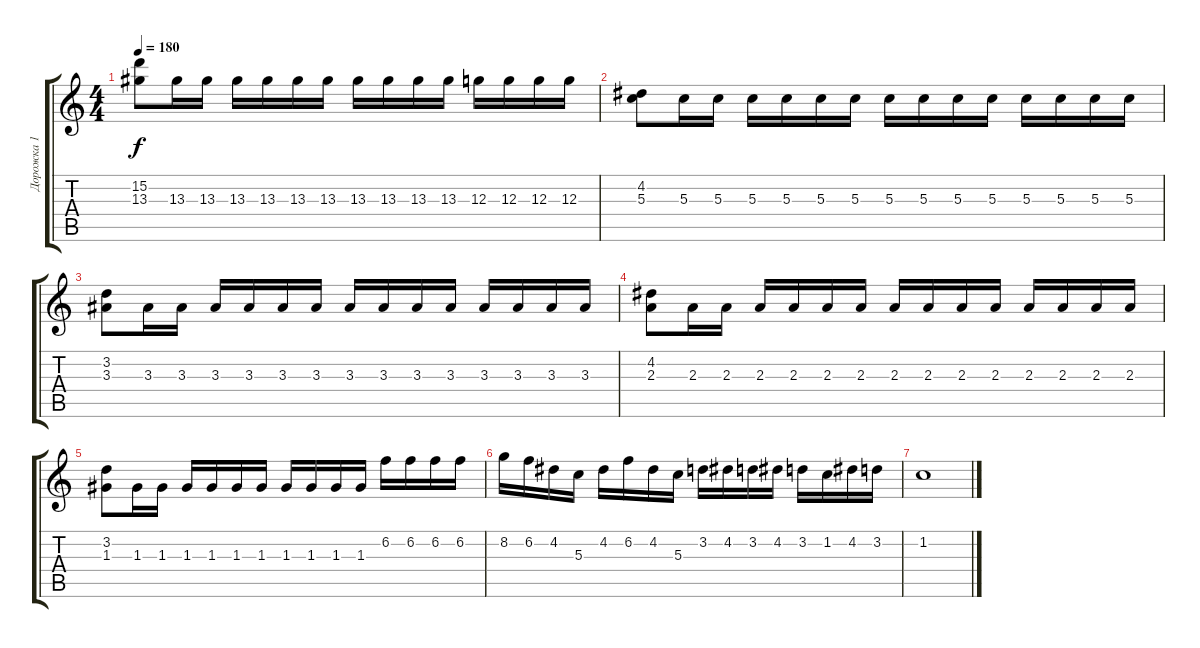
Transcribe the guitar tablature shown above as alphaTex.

\track ("Дорожка 1" "Дорожка 1") {instrument distortionguitar}
\staff {score tabs}
\tuning (E4 B3 G3 D3 A2 E2) {hide}
\ts (4 4)
\tempo 180
\clef g2
\ks c
(15.2 13.3).8{dy f} 13.3.16 13.3.16 13.3.16 13.3.16 13.3.16 13.3.16 13.3.16 13.3.16 13.3.16 13.3.16 12.3.16 12.3.16 12.3.16 12.3.16 |
(4.2 5.3).8 5.3.16 5.3.16 5.3.16 5.3.16 5.3.16 5.3.16 5.3.16 5.3.16 5.3.16 5.3.16 5.3.16 5.3.16 5.3.16 5.3.16 |
(3.2 3.3).8 3.3.16 3.3.16 3.3.16 3.3.16 3.3.16 3.3.16 3.3.16 3.3.16 3.3.16 3.3.16 3.3.16 3.3.16 3.3.16 3.3.16 |
(4.2 2.3).8 2.3.16 2.3.16 2.3.16 2.3.16 2.3.16 2.3.16 2.3.16 2.3.16 2.3.16 2.3.16 2.3.16 2.3.16 2.3.16 2.3.16 |
(3.2 1.3).8 1.3.16 1.3.16 1.3.16 1.3.16 1.3.16 1.3.16 1.3.16 1.3.16 1.3.16 1.3.16 6.2.16 6.2.16 6.2.16 6.2.16 |
8.2.16 6.2.16 4.2.16 5.3.16 4.2.16 6.2.16 4.2.16 5.3.16 3.2.16 4.2.16 3.2.16 4.2.16 3.2.16 1.2.16 4.2.16 3.2.16 |
1.2.1
